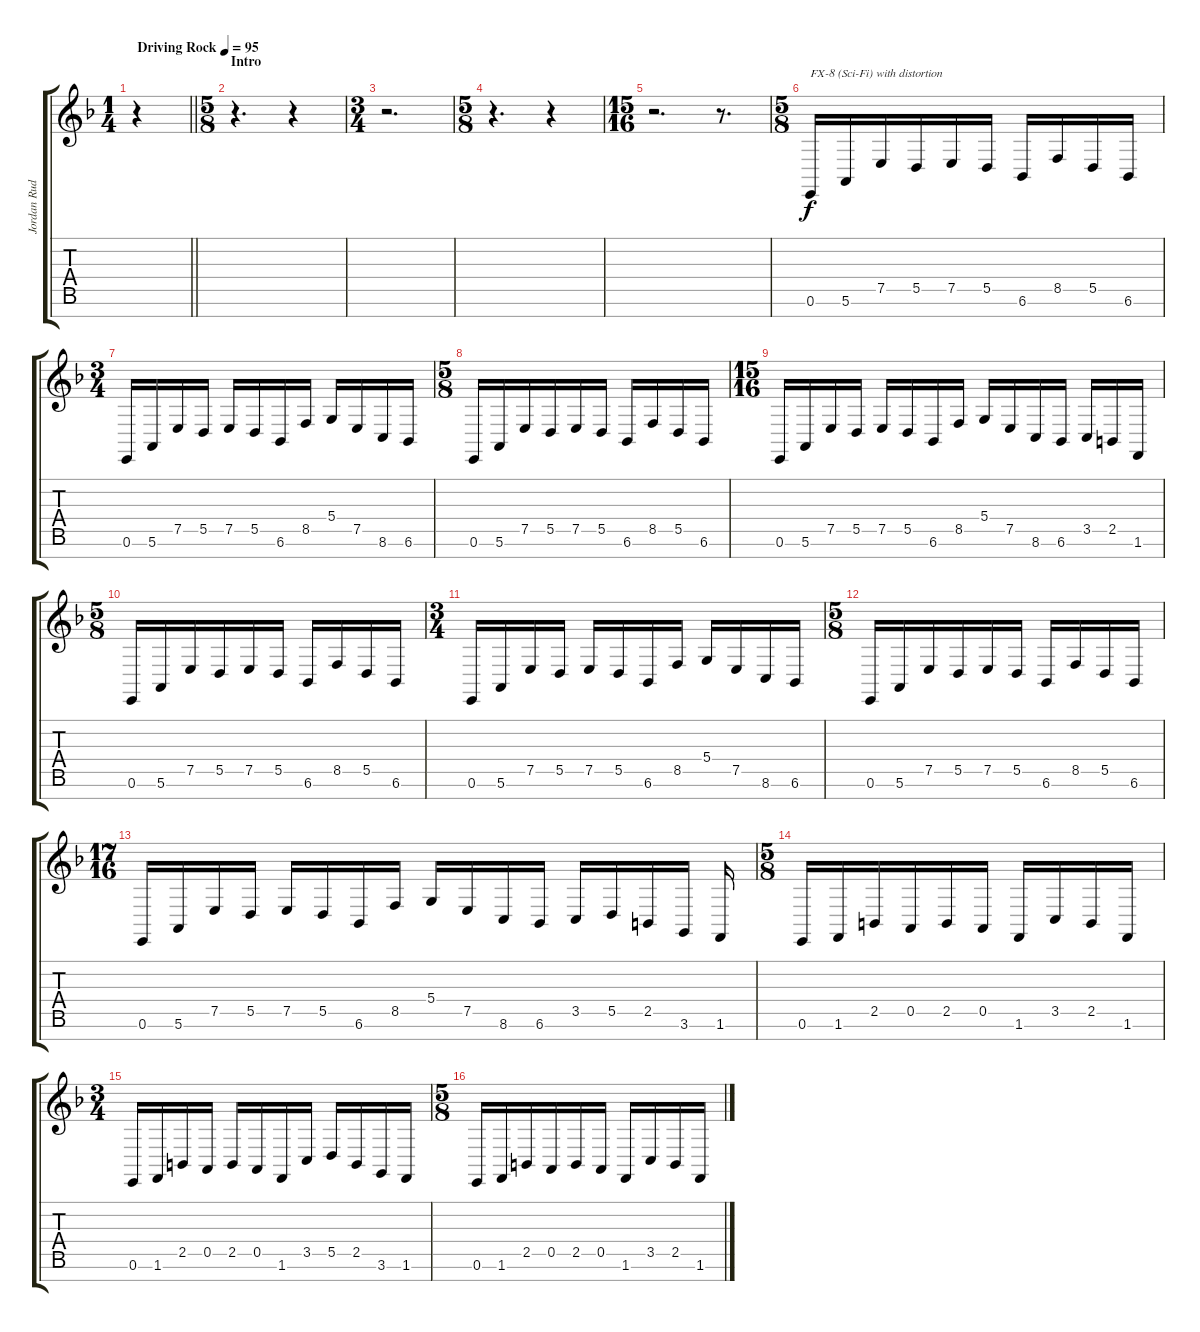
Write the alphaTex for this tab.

\track ("Jordan Rudess" "Jordan Rud") {instrument synthstrings2}
\staff {score tabs}
\tuning (E4 B3 G3 D3 A2 E2 B1) {hide}
\ts (1 4)
\tempo (95 "Driving Rock")
\clef g2
\barLineRight lightlight
\ks f
r.4{dy f instrument synthstrings2} |
\ts (5 8)
\section ("" "Intro")
r.4{d} r.4 |
\ts (3 4)
r.2{d} |
\ts (5 8)
r.4{d} r.4 |
\ts (15 16)
r.2{d} r.8{d} |
\ts (5 8)
0.6.16{txt "FX-8 (Sci-Fi) with distortion" volume 8 instrument fx8scifi} 5.6.16 7.5.16 5.5.16 7.5.16 5.5.16 6.6.16 8.5.16 5.5.16 6.6.16 |
\ts (3 4)
0.6.16 5.6.16 7.5.16 5.5.16 7.5.16 5.5.16 6.6.16 8.5.16 5.4.16 7.5.16 8.6.16 6.6.16 |
\ts (5 8)
0.6.16 5.6.16 7.5.16 5.5.16 7.5.16 5.5.16 6.6.16 8.5.16 5.5.16 6.6.16 |
\ts (15 16)
0.6.16 5.6.16 7.5.16 5.5.16 7.5.16 5.5.16 6.6.16 8.5.16 5.4.16 7.5.16 8.6.16 6.6.16 3.5.16 2.5.16 1.6.16 |
\ts (5 8)
0.6.16 5.6.16 7.5.16 5.5.16 7.5.16 5.5.16 6.6.16 8.5.16 5.5.16 6.6.16 |
\ts (3 4)
0.6.16 5.6.16 7.5.16 5.5.16 7.5.16 5.5.16 6.6.16 8.5.16 5.4.16 7.5.16 8.6.16 6.6.16 |
\ts (5 8)
0.6.16 5.6.16 7.5.16 5.5.16 7.5.16 5.5.16 6.6.16 8.5.16 5.5.16 6.6.16 |
\ts (17 16)
0.6.16 5.6.16 7.5.16 5.5.16 7.5.16 5.5.16 6.6.16 8.5.16 5.4.16 7.5.16 8.6.16 6.6.16 3.5.16 5.5.16 2.5.16 3.6.16 1.6.16 |
\ts (5 8)
0.6.16 1.6.16 2.5.16 0.5.16 2.5.16 0.5.16 1.6.16 3.5.16 2.5.16 1.6.16 |
\ts (3 4)
0.6.16 1.6.16 2.5.16 0.5.16 2.5.16 0.5.16 1.6.16 3.5.16 5.5.16 2.5.16 3.6.16 1.6.16 |
\ts (5 8)
0.6.16 1.6.16 2.5.16 0.5.16 2.5.16 0.5.16 1.6.16 3.5.16 2.5.16 1.6.16
